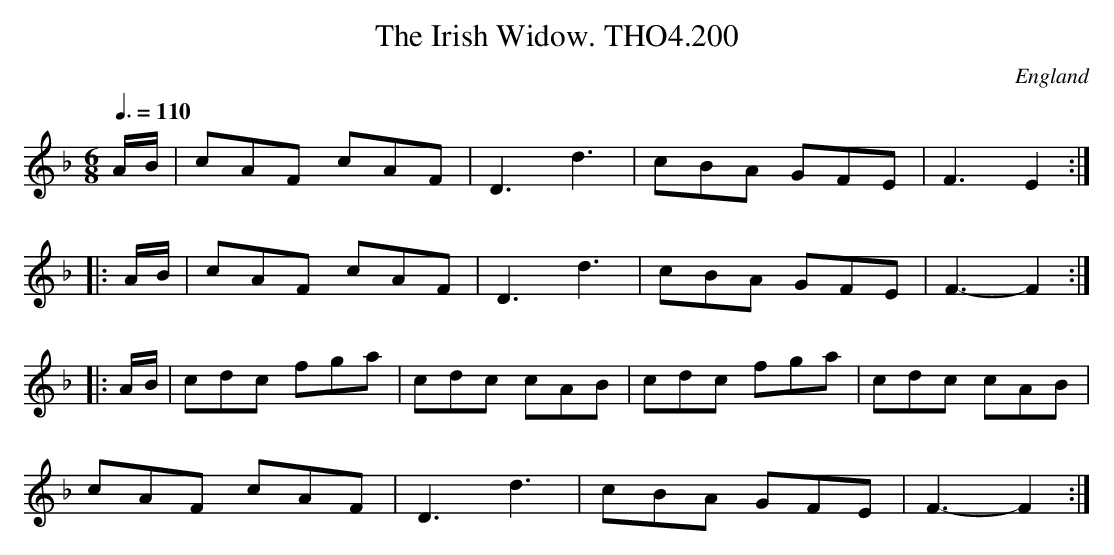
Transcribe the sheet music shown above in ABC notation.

X:1
T:Irish Widow. THO4.200, The
O:England
M:6/8
L:1/8
Q:3/8=110
K:F major
A/B/|cAF cAF|D3d3|cBA GFE|F3 E2:|
|:A/B/|cAF cAF|D3d3|cBA GFE|F3-F2:|
|:A/B/|cdc fga|cdc cAB|cdc fga|cdc cAB|
cAF cAF|D3d3|cBA GFE|F3-F2:|
